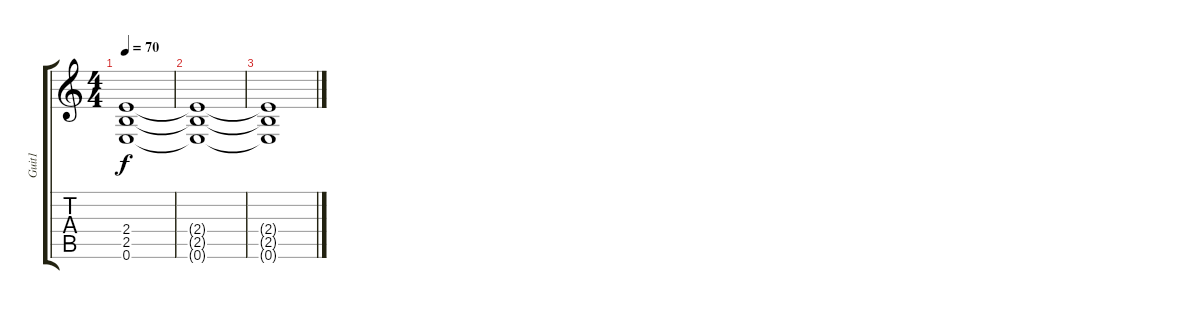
\track ("Guit1" "Guit1") {instrument overdrivenguitar}
\staff {score tabs}
\tuning (E4 B3 G3 D3 A2 E2) {hide}
\ts (4 4)
\tempo 70
\clef g2
\ks c
(2.4{t} 2.5{t} 0.6{t}).1{dy f} |
(2.4{t} 2.5{t} 0.6{t}).1 |
(2.4{t} 2.5{t} 0.6{t}).1
